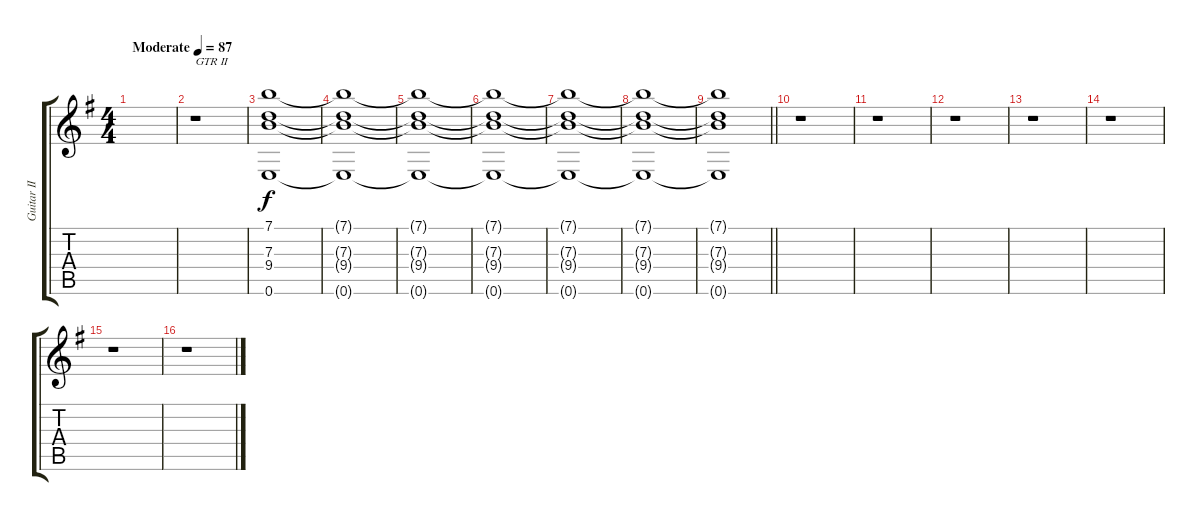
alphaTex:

\track ("Guitar II" "Guitar II") {instrument overdrivenguitar}
\staff {score tabs}
\tuning (E4 B3 G3 D3 A2 E2) {hide}
\ts (4 4)
\tempo (87 "Moderate")
\clef g2
\ks g
|
r.1{txt "GTR II"} |
(7.1 7.3 9.4 0.6).1 |
(7.1{t} 7.3{t} 9.4{t} 0.6{t}).1 |
(7.1{t} 7.3{t} 9.4{t} 0.6{t}).1 |
(7.1{t} 7.3{t} 9.4{t} 0.6{t}).1 |
(7.1{t} 7.3{t} 9.4{t} 0.6{t}).1 |
(7.1{t} 7.3{t} 9.4{t} 0.6{t}).1 |
\barLineRight lightlight
(7.1{t} 7.3{t} 9.4{t} 0.6{t}).1 |
r.1 |
r.1 |
r.1 |
r.1 |
r.1 |
r.1 |
r.1
